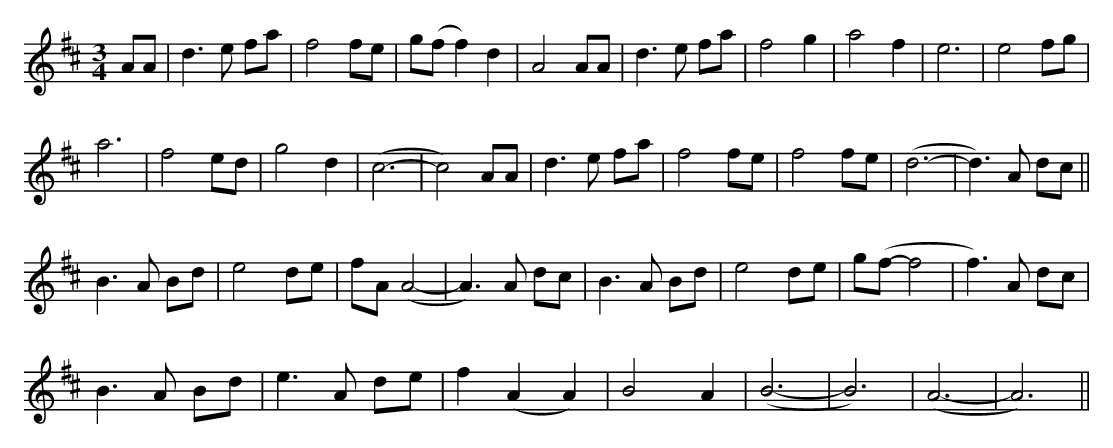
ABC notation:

X:1
M:3/4
K:D
AA|d3 e fa|f4 fe|g(f f2) d2|A4 AA|d3 e fa|f4 g2|a4 f2|e6|e4 fg|
a6|f4 ed|g4 d2|(c6-|c4) AA|d3 e fa|f4 fe|f4 fe|(d6-|d3) A dc||
B3 A Bd|e4 de|fA (A4-|A3) A dc|B3 A Bd|e4 de|g(f-f4|f3) A dc|
B3 A Bd|e3 A de|f2 (A2 A2)|B4 A2|(B6-|B6)|(A6-|A6)||
